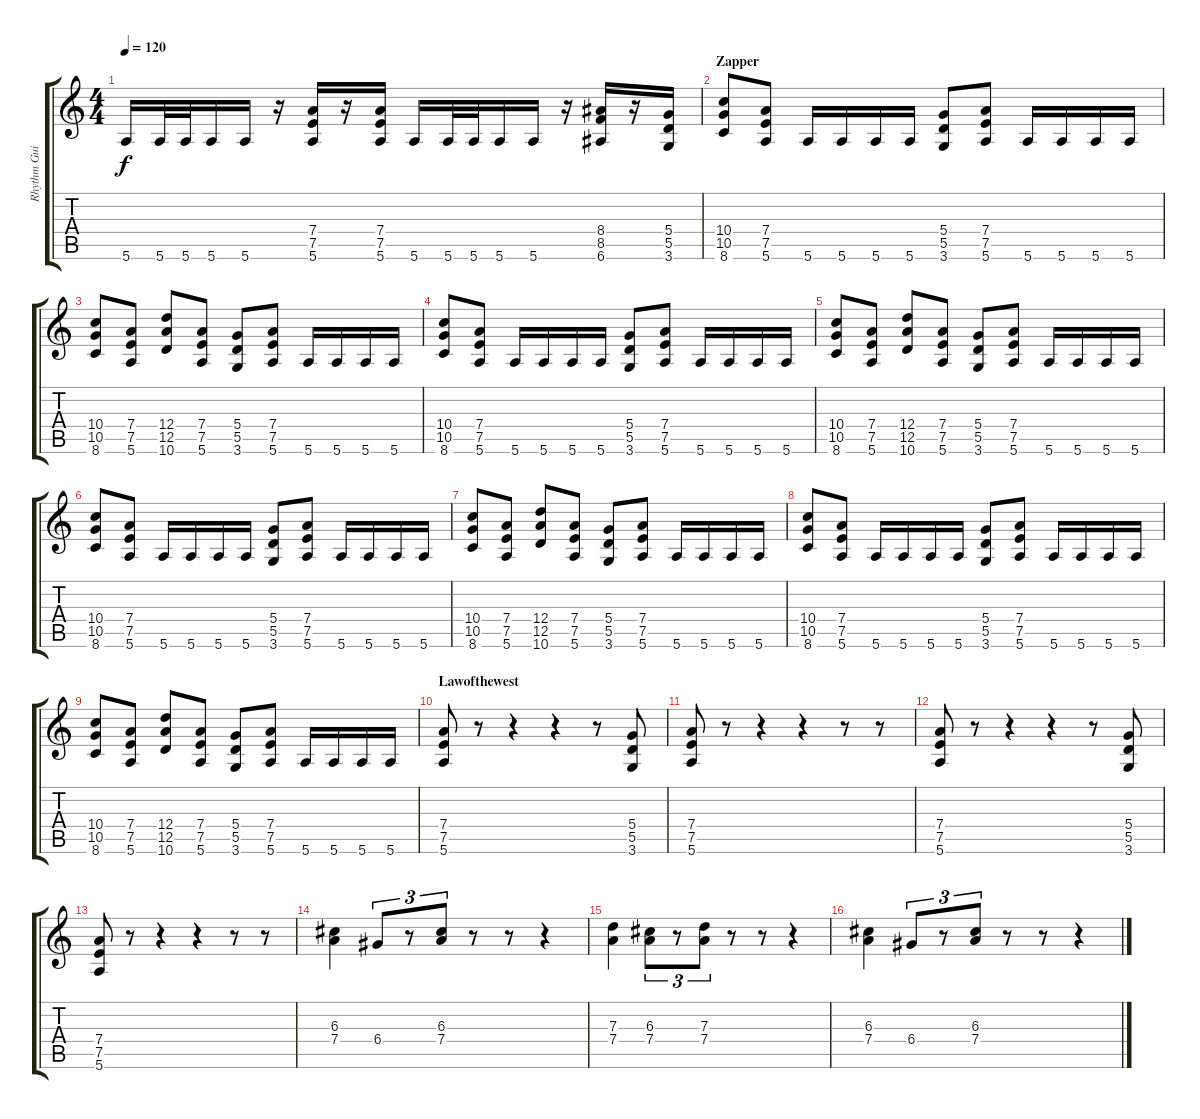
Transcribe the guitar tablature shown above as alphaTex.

\track ("Rhythm Guitarz" "Rhythm Gui") {instrument electricguitarmuted}
\staff {score tabs}
\tuning (E4 B3 G3 D3 A2 E2) {hide}
\ts (4 4)
\tempo 120
\clef g2
\ks c
5.6.16{dy f} 5.6.32 5.6.32 5.6.16 5.6.16 r.16 (7.4 7.5 5.6).16 r.16 (7.4 7.5 5.6).16 5.6.16 5.6.32 5.6.32 5.6.16 5.6.16 r.16 (8.4 8.5 6.6).16 r.16 (5.4 5.5 3.6).16 |
\section ("" "Zapper")
(10.4 10.5 8.6).8 (7.4 7.5 5.6).8 5.6.16 5.6.16 5.6.16 5.6.16 (5.4 5.5 3.6).8 (7.4 7.5 5.6).8 5.6.16 5.6.16 5.6.16 5.6.16 |
(10.4 10.5 8.6).8 (7.4 7.5 5.6).8 (12.4 12.5 10.6).8 (7.4 7.5 5.6).8 (5.4 5.5 3.6).8 (7.4 7.5 5.6).8 5.6.16 5.6.16 5.6.16 5.6.16 |
(10.4 10.5 8.6).8 (7.4 7.5 5.6).8 5.6.16 5.6.16 5.6.16 5.6.16 (5.4 5.5 3.6).8 (7.4 7.5 5.6).8 5.6.16 5.6.16 5.6.16 5.6.16 |
(10.4 10.5 8.6).8 (7.4 7.5 5.6).8 (12.4 12.5 10.6).8 (7.4 7.5 5.6).8 (5.4 5.5 3.6).8 (7.4 7.5 5.6).8 5.6.16 5.6.16 5.6.16 5.6.16 |
(10.4 10.5 8.6).8 (7.4 7.5 5.6).8 5.6.16 5.6.16 5.6.16 5.6.16 (5.4 5.5 3.6).8 (7.4 7.5 5.6).8 5.6.16 5.6.16 5.6.16 5.6.16 |
(10.4 10.5 8.6).8 (7.4 7.5 5.6).8 (12.4 12.5 10.6).8 (7.4 7.5 5.6).8 (5.4 5.5 3.6).8 (7.4 7.5 5.6).8 5.6.16 5.6.16 5.6.16 5.6.16 |
(10.4 10.5 8.6).8 (7.4 7.5 5.6).8 5.6.16 5.6.16 5.6.16 5.6.16 (5.4 5.5 3.6).8 (7.4 7.5 5.6).8 5.6.16 5.6.16 5.6.16 5.6.16 |
(10.4 10.5 8.6).8 (7.4 7.5 5.6).8 (12.4 12.5 10.6).8 (7.4 7.5 5.6).8 (5.4 5.5 3.6).8 (7.4 7.5 5.6).8 5.6.16 5.6.16 5.6.16 5.6.16 |
\section ("" "Lawofthewest")
(7.4 7.5 5.6).8 r.8 r.4 r.4 r.8 (5.4 5.5 3.6).8 |
(7.4 7.5 5.6).8 r.8 r.4 r.4 r.8 r.8 |
(7.4 7.5 5.6).8 r.8 r.4 r.4 r.8 (5.4 5.5 3.6).8 |
(7.4 7.5 5.6).8 r.8 r.4 r.4 r.8 r.8 |
(6.3 7.4).4 6.4.8{tu (3 2)} r.8{tu (3 2)} (6.3 7.4).8{tu (3 2)} r.8 r.8 r.4 |
(7.3 7.4).4 (6.3 7.4).8{tu (3 2)} r.8{tu (3 2)} (7.3 7.4).8{tu (3 2)} r.8 r.8 r.4 |
(6.3 7.4).4 6.4.8{tu (3 2)} r.8{tu (3 2)} (6.3 7.4).8{tu (3 2)} r.8 r.8 r.4
